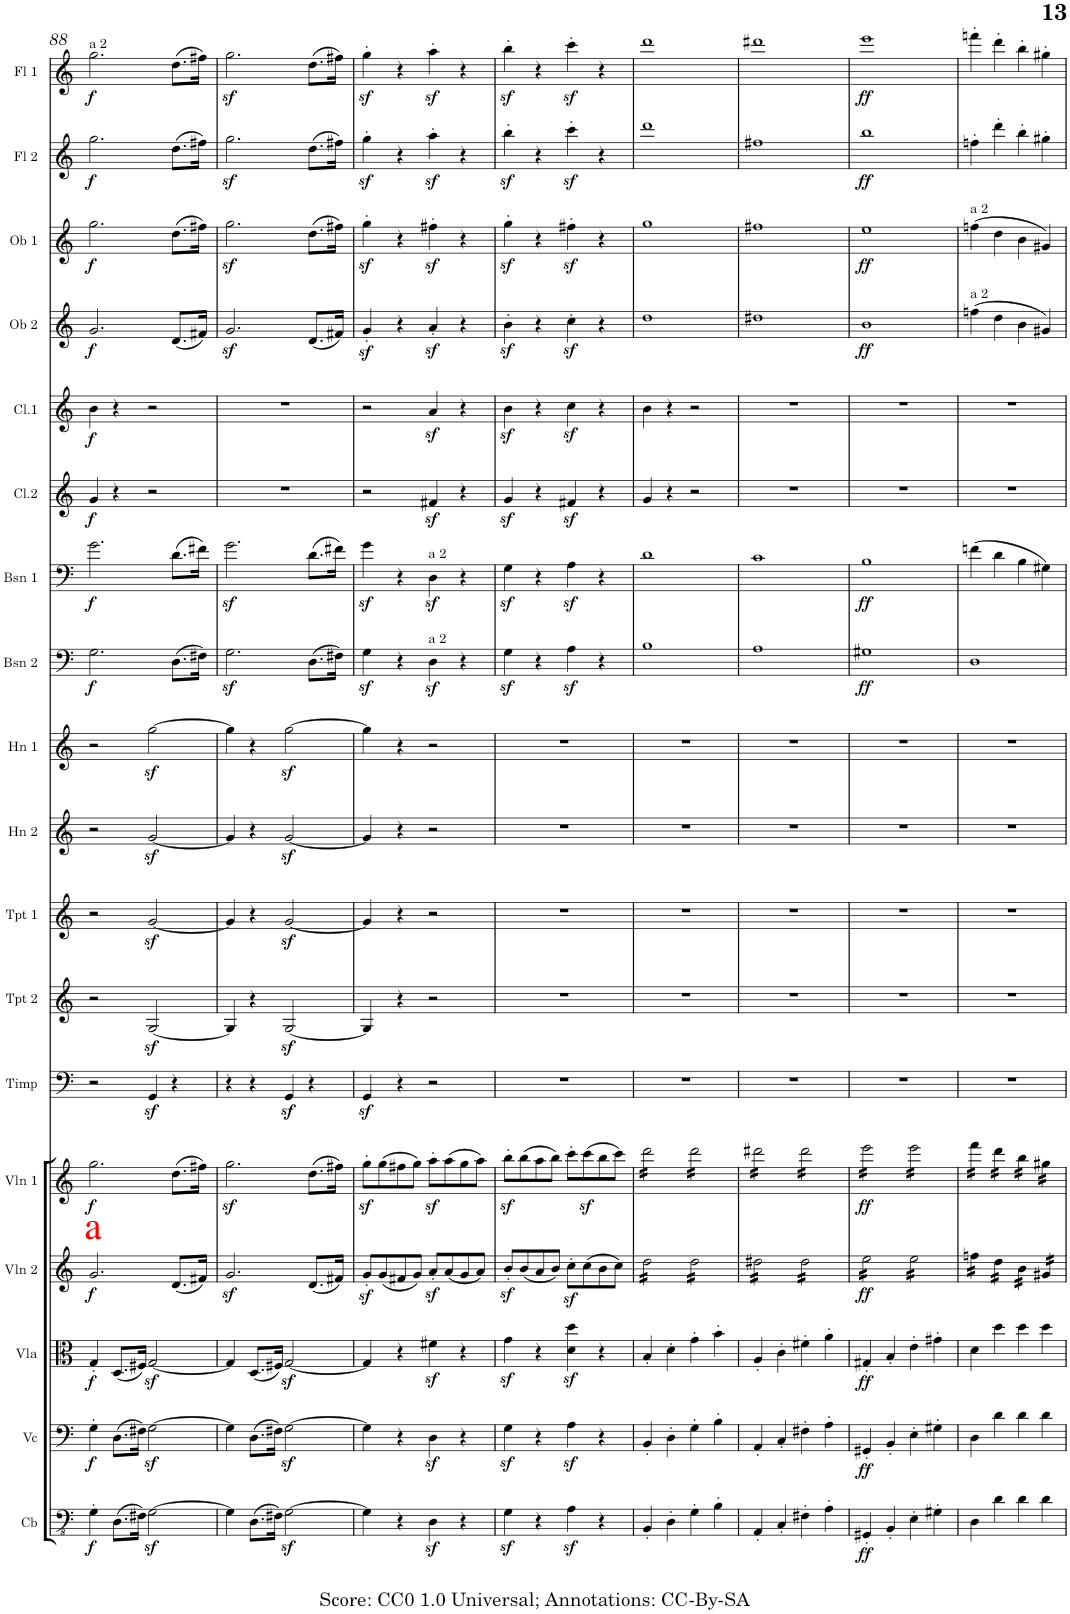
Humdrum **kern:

**kern	**dynam	**kern	**dynam	**kern	**dynam	**kern	**dynam	**kern	**text	**dynam	**kern	**kern	**kern	**kern	**kern	**kern	**dynam	**kern	**dynam	**kern	**dynam	**kern	**dynam	**kern	**dynam	**kern	**dynam	**kern	**dynam	**kern	**dynam
*part18	*part18	*part17	*part17	*part16	*part16	*part15	*part15	*part14	*part14	*part14	*part13	*part12	*part11	*part10	*part9	*part8	*part8	*part7	*part7	*part6	*part6	*part5	*part5	*part4	*part4	*part3	*part3	*part2	*part2	*part1	*part1
*staff18	*staff18	*staff17	*staff17	*staff16	*staff16	*staff15	*staff15	*staff14	*staff14	*staff14	*staff13	*staff12	*staff11	*staff10	*staff9	*staff8	*staff8	*staff7	*staff7	*staff6	*staff6	*staff5	*staff5	*staff4	*staff4	*staff3	*staff3	*staff2	*staff2	*staff1	*staff1
*I"Contrabass	*	*I"Violoncello	*	*I"Viola	*	*I"Violin 2	*	*I"Violin 1	*	*	*I"Timpani	*I"C Trumpet 2	*I"C Trumpet 1	*I"C Horn 2	*I"C Horn 1	*I"Bassoon 2	*	*I"Bassoon 1	*	*I"C Clarinet 2	*	*I"C Clarinet 1	*	*I"Oboe 2	*	*I"Oboe 1	*	*I"Flute 2	*	*I"Flute 1	*
*I'Cb	*	*I'Vc	*	*I'Vla	*	*I'Vln 2	*	*I'Vln 1	*	*	*I'Timp	*I'Tpt 2	*I'Tpt 1	*I'Hn 2	*I'Hn 1	*I'Bsn 2	*	*I'Bsn 1	*	*I'Cl.2	*	*I'Cl.1	*	*I'Ob 2	*	*I'Ob 1	*	*I'Fl 2	*	*I'Fl 1	*
!!LO:PB:g=z
*clefFv4	*	*clefF4	*	*clefC3	*	*clefG2	*	*clefG2	*	*	*clefF4	*clefG2	*clefG2	*clefG2	*clefG2	*clefF4	*	*clefF4	*	*clefG2	*	*clefG2	*	*clefG2	*	*clefG2	*	*clefG2	*	*clefG2	*
*	*	*	*	*	*	*	*	*	*	*	*	*	*	*Trd7c12	*Trd7c12	*	*	*	*	*Trd1c2	*	*Trd1c2	*	*	*	*	*	*	*	*	*
*k[]	*	*k[]	*	*k[]	*	*k[]	*	*k[]	*	*	*k[]	*k[]	*k[]	*k[]	*k[]	*k[]	*	*k[]	*	*k[]	*	*k[]	*	*k[]	*	*k[]	*	*k[]	*	*k[]	*
*M2/2	*	*M2/2	*	*M2/2	*	*M2/2	*	*M2/2	*	*	*M2/2	*M2/2	*M2/2	*M2/2	*M2/2	*M2/2	*	*M2/2	*	*M2/2	*	*M2/2	*	*M2/2	*	*M2/2	*	*M2/2	*	*M2/2	*
*met(c|)	*	*met(c|)	*	*met(c|)	*	*met(c|)	*	*met(c|)	*	*	*met(c|)	*met(c|)	*met(c|)	*met(c|)	*met(c|)	*met(c|)	*	*met(c|)	*	*met(c|)	*	*met(c|)	*	*met(c|)	*	*met(c|)	*	*met(c|)	*	*met(c|)	*
=88	=88	=88	=88	=88	=88	=88	=88	=88	=88	=88	=88	=88	=88	=88	=88	=88	=88	=88	=88	=88	=88	=88	=88	=88	=88	=88	=88	=88	=88	=88	=88
!	!	!	!	!	!	!	!	!	!	!	!	!	!	!	!	!	!	!	!	!	!	!	!	!	!	!	!	!	!	!LO:TX:a:t=a 2	!
!	!LO:DY:b	!	!LO:DY:b	!	!LO:DY:b	!	!LO:DY:b	!	!LO:LY:b:color=#FF0000	!LO:DY:b	!	!	!	!	!	!	!LO:DY:b	!	!LO:DY:b	!	!LO:DY:b	!	!LO:DY:b	!	!LO:DY:b	!	!LO:DY:b	!	!LO:DY:b	!	!LO:DY:b
4GG'\	f	4G'\	f	4G'/	f	2.g/	f	2.gg\	a	f	2r	2r	2r	2r	2r	2.G\	f	2.g\	f	4g/	f	4b\	f	2.g/	f	2.gg\	f	2.gg\	f	2.gg\	f
(8.DD\L	.	(8.D\L	.	(8.D/L	.	.	.	.	.	.	.	.	.	.	.	.	.	.	.	4r	.	4r	.	.	.	.	.	.	.	.	.
16FF#X\Jk)	.	16F#X\Jk)	.	16F#X/Jk)	.	.	.	.	.	.	.	.	.	.	.	.	.	.	.	.	.	.	.	.	.	.	.	.	.	.	.
[2GGz<\	.	[2Gz<\	.	[2Gz</	.	.	.	.	.	.	4GGz</	[2Gz</	[2gz</	[2gz</	[2ggz<\	.	.	.	.	2r	.	2r	.	.	.	.	.	.	.	.	.
.	.	.	.	.	.	(8.d/L	.	(8.dd\L	.	.	4r	.	.	.	.	(8.D\L	.	(8.d\L	.	.	.	.	.	(8.d/L	.	(8.dd\L	.	(8.dd\L	.	(8.dd\L	.
.	.	.	.	.	.	16f#X/Jk)	.	16ff#X\Jk)	.	.	.	.	.	.	.	16F#X\Jk)	.	16f#X\Jk)	.	.	.	.	.	16f#X/Jk)	.	16ff#X\Jk)	.	16ff#X\Jk)	.	16ff#X\Jk)	.
=89	=89	=89	=89	=89	=89	=89	=89	=89	=89	=89	=89	=89	=89	=89	=89	=89	=89	=89	=89	=89	=89	=89	=89	=89	=89	=89	=89	=89	=89	=89	=89
4GG\]	.	4G\]	.	4G/]	.	2.gz</	.	2.ggz<\	.	.	4r	4G/]	4g/]	4g/]	4gg\]	2.Gz<\	.	2.gz<\	.	1r	.	1r	.	2.gz</	.	2.ggz<\	.	2.ggz<\	.	2.ggz<\	.
(8.DD\L	.	(8.D\L	.	(8.D/L	.	.	.	.	.	.	4r	4r	4r	4r	4r	.	.	.	.	.	.	.	.	.	.	.	.	.	.	.	.
16FF#X\Jk)	.	16F#X\Jk)	.	16F#X/Jk)	.	.	.	.	.	.	.	.	.	.	.	.	.	.	.	.	.	.	.	.	.	.	.	.	.	.	.
[2GGz<\	.	[2Gz<\	.	[2Gz</	.	.	.	.	.	.	4GGz</	[2Gz</	[2gz</	[2gz</	[2ggz<\	.	.	.	.	.	.	.	.	.	.	.	.	.	.	.	.
.	.	.	.	.	.	(8.d/L	.	(8.dd\L	.	.	4r	.	.	.	.	(8.D\L	.	(8.d\L	.	.	.	.	.	(8.d/L	.	(8.dd\L	.	(8.dd\L	.	(8.dd\L	.
.	.	.	.	.	.	16f#X/Jk)	.	16ff#X\Jk)	.	.	.	.	.	.	.	16F#X\Jk)	.	16f#X\Jk)	.	.	.	.	.	16f#X/Jk)	.	16ff#X\Jk)	.	16ff#X\Jk)	.	16ff#X\Jk)	.
=90	=90	=90	=90	=90	=90	=90	=90	=90	=90	=90	=90	=90	=90	=90	=90	=90	=90	=90	=90	=90	=90	=90	=90	=90	=90	=90	=90	=90	=90	=90	=90
4GG\]	.	4G\]	.	4G/]	.	8gz<'/L	.	8ggz<'\L	.	.	4GGz</	4G/]	4g/]	4g/]	4gg\]	4Gz<\	.	4gz<\	.	2r	.	2r	.	4gz<'/	.	4ggz<'\	.	4ggz<'\	.	4ggz<'\	.
.	.	.	.	.	.	(8g/	.	(8gg\	.	.	.	.	.	.	.	.	.	.	.	.	.	.	.	.	.	.	.	.	.	.	.
4r	.	4r	.	4r	.	8f#X/	.	8ff#X\	.	.	4r	4r	4r	4r	4r	4r	.	4r	.	.	.	.	.	4r	.	4r	.	4r	.	4r	.
.	.	.	.	.	.	8g/J)	.	8gg\J)	.	.	.	.	.	.	.	.	.	.	.	.	.	.	.	.	.	.	.	.	.	.	.
!	!	!	!	!	!	!	!	!	!	!	!	!	!	!	!	!	!	!LO:TX:a:t=a 2	!	!	!	!	!	!	!	!	!	!	!	!	!
!	!	!	!	!	!	!	!	!	!	!	!	!	!	!	!	!LO:TX:a:t=a 2	!	!	!	!	!	!	!	!	!	!	!	!	!	!	!
4DDz<\	.	4Dz<\	.	4f#Xz<\	.	8az<'/L	.	8aaz<'\L	.	.	2r	2r	2r	2r	2r	4Dz<\	.	4Dz<\	.	4f#Xz</	.	4az</	.	4az<'/	.	4ff#Xz<'\	.	4aaz<'\	.	4aaz<'\	.
.	.	.	.	.	.	(8a/	.	(8aa\	.	.	.	.	.	.	.	.	.	.	.	.	.	.	.	.	.	.	.	.	.	.	.
4r	.	4r	.	4r	.	8g/	.	8gg\	.	.	.	.	.	.	.	4r	.	4r	.	4r	.	4r	.	4r	.	4r	.	4r	.	4r	.
.	.	.	.	.	.	8a/J)	.	8aa\J)	.	.	.	.	.	.	.	.	.	.	.	.	.	.	.	.	.	.	.	.	.	.	.
=91	=91	=91	=91	=91	=91	=91	=91	=91	=91	=91	=91	=91	=91	=91	=91	=91	=91	=91	=91	=91	=91	=91	=91	=91	=91	=91	=91	=91	=91	=91	=91
4GGz<\	.	4Gz<\	.	4gz<\	.	8bz<'/L	.	8bbz<'\L	.	.	1r	1r	1r	1r	1r	4Gz<\	.	4Gz<\	.	4gz</	.	4bz<\	.	4bz<'\	.	4ggz<'\	.	4bbz<'\	.	4bbz<'\	.
.	.	.	.	.	.	(8b/	.	(8bb\	.	.	.	.	.	.	.	.	.	.	.	.	.	.	.	.	.	.	.	.	.	.	.
4r	.	4r	.	4r	.	8a/	.	8aa\	.	.	.	.	.	.	.	4r	.	4r	.	4r	.	4r	.	4r	.	4r	.	4r	.	4r	.
.	.	.	.	.	.	8b/J)	.	8bb\J)	.	.	.	.	.	.	.	.	.	.	.	.	.	.	.	.	.	.	.	.	.	.	.
4AAz<\	.	4Az<\	.	4d\z< 4dd\z<	.	8ccz<'\L	.	8ccc'\L	.	.	.	.	.	.	.	4Az<\	.	4Az<\	.	4f#Xz</	.	4ccz<\	.	4ccz<'\	.	4ff#Xz<'\	.	4cccz<'\	.	4cccz<'\	.
.	.	.	.	.	.	(8cc\	.	(8cccz<\	.	.	.	.	.	.	.	.	.	.	.	.	.	.	.	.	.	.	.	.	.	.	.
4r	.	4r	.	4r	.	8b\	.	8bb\	.	.	.	.	.	.	.	4r	.	4r	.	4r	.	4r	.	4r	.	4r	.	4r	.	4r	.
.	.	.	.	.	.	8cc\J)	.	8ccc\J)	.	.	.	.	.	.	.	.	.	.	.	.	.	.	.	.	.	.	.	.	.	.	.
=92	=92	=92	=92	=92	=92	=92	=92	=92	=92	=92	=92	=92	=92	=92	=92	=92	=92	=92	=92	=92	=92	=92	=92	=92	=92	=92	=92	=92	=92	=92	=92
*	*	*	*	*	*	*tremolo	*	*	*	*	*	*	*	*	*	*	*	*	*	*	*	*	*	*	*	*	*	*	*	*	*
*	*	*	*	*	*	*	*	*tremolo	*	*	*	*	*	*	*	*	*	*	*	*	*	*	*	*	*	*	*	*	*	*	*
4BBB'/	.	4BB'/	.	4B'/	.	16dd\LL	.	16ddd\LL	.	.	1r	1r	1r	1r	1r	1B	.	1d	.	4g/	.	4b\	.	1dd	.	1gg	.	1ddd	.	1ddd	.
.	.	.	.	.	.	16dd\	.	16ddd\	.	.	.	.	.	.	.	.	.	.	.	.	.	.	.	.	.	.	.	.	.	.	.
.	.	.	.	.	.	16dd\	.	16ddd\	.	.	.	.	.	.	.	.	.	.	.	.	.	.	.	.	.	.	.	.	.	.	.
.	.	.	.	.	.	16dd\	.	16ddd\	.	.	.	.	.	.	.	.	.	.	.	.	.	.	.	.	.	.	.	.	.	.	.
4DD'\	.	4D'\	.	4d'\	.	16dd\	.	16ddd\	.	.	.	.	.	.	.	.	.	.	.	4r	.	4r	.	.	.	.	.	.	.	.	.
.	.	.	.	.	.	16dd\	.	16ddd\	.	.	.	.	.	.	.	.	.	.	.	.	.	.	.	.	.	.	.	.	.	.	.
.	.	.	.	.	.	16dd\	.	16ddd\	.	.	.	.	.	.	.	.	.	.	.	.	.	.	.	.	.	.	.	.	.	.	.
.	.	.	.	.	.	16dd\JJ	.	16ddd\JJ	.	.	.	.	.	.	.	.	.	.	.	.	.	.	.	.	.	.	.	.	.	.	.
4GG'\	.	4G'\	.	4g'\	.	16dd\LL	.	16ddd\LL	.	.	.	.	.	.	.	.	.	.	.	2r	.	2r	.	.	.	.	.	.	.	.	.
.	.	.	.	.	.	16dd\	.	16ddd\	.	.	.	.	.	.	.	.	.	.	.	.	.	.	.	.	.	.	.	.	.	.	.
.	.	.	.	.	.	16dd\	.	16ddd\	.	.	.	.	.	.	.	.	.	.	.	.	.	.	.	.	.	.	.	.	.	.	.
.	.	.	.	.	.	16dd\	.	16ddd\	.	.	.	.	.	.	.	.	.	.	.	.	.	.	.	.	.	.	.	.	.	.	.
4BB'\	.	4B'\	.	4b'\	.	16dd\	.	16ddd\	.	.	.	.	.	.	.	.	.	.	.	.	.	.	.	.	.	.	.	.	.	.	.
.	.	.	.	.	.	16dd\	.	16ddd\	.	.	.	.	.	.	.	.	.	.	.	.	.	.	.	.	.	.	.	.	.	.	.
.	.	.	.	.	.	16dd\	.	16ddd\	.	.	.	.	.	.	.	.	.	.	.	.	.	.	.	.	.	.	.	.	.	.	.
.	.	.	.	.	.	16dd\JJ	.	16ddd\JJ	.	.	.	.	.	.	.	.	.	.	.	.	.	.	.	.	.	.	.	.	.	.	.
=93	=93	=93	=93	=93	=93	=93	=93	=93	=93	=93	=93	=93	=93	=93	=93	=93	=93	=93	=93	=93	=93	=93	=93	=93	=93	=93	=93	=93	=93	=93	=93
4AAA'/	.	4AA'/	.	4A'/	.	16dd#X\LL	.	16ddd#X\LL	.	.	1r	1r	1r	1r	1r	1A	.	1c	.	1r	.	1r	.	1dd#X	.	1ff#X	.	1ff#X	.	1ddd#X	.
.	.	.	.	.	.	16dd#X\	.	16ddd#X\	.	.	.	.	.	.	.	.	.	.	.	.	.	.	.	.	.	.	.	.	.	.	.
.	.	.	.	.	.	16dd#X\	.	16ddd#X\	.	.	.	.	.	.	.	.	.	.	.	.	.	.	.	.	.	.	.	.	.	.	.
.	.	.	.	.	.	16dd#X\	.	16ddd#X\	.	.	.	.	.	.	.	.	.	.	.	.	.	.	.	.	.	.	.	.	.	.	.
4CC'/	.	4C'/	.	4c'\	.	16dd#X\	.	16ddd#X\	.	.	.	.	.	.	.	.	.	.	.	.	.	.	.	.	.	.	.	.	.	.	.
.	.	.	.	.	.	16dd#X\	.	16ddd#X\	.	.	.	.	.	.	.	.	.	.	.	.	.	.	.	.	.	.	.	.	.	.	.
.	.	.	.	.	.	16dd#X\	.	16ddd#X\	.	.	.	.	.	.	.	.	.	.	.	.	.	.	.	.	.	.	.	.	.	.	.
.	.	.	.	.	.	16dd#X\JJ	.	16ddd#X\JJ	.	.	.	.	.	.	.	.	.	.	.	.	.	.	.	.	.	.	.	.	.	.	.
4FF#X'\	.	4F#X'\	.	4f#X'\	.	16dd#\LL	.	16ddd#\LL	.	.	.	.	.	.	.	.	.	.	.	.	.	.	.	.	.	.	.	.	.	.	.
.	.	.	.	.	.	16dd#\	.	16ddd#\	.	.	.	.	.	.	.	.	.	.	.	.	.	.	.	.	.	.	.	.	.	.	.
.	.	.	.	.	.	16dd#\	.	16ddd#\	.	.	.	.	.	.	.	.	.	.	.	.	.	.	.	.	.	.	.	.	.	.	.
.	.	.	.	.	.	16dd#\	.	16ddd#\	.	.	.	.	.	.	.	.	.	.	.	.	.	.	.	.	.	.	.	.	.	.	.
4AA'\	.	4A'\	.	4a'\	.	16dd#\	.	16ddd#\	.	.	.	.	.	.	.	.	.	.	.	.	.	.	.	.	.	.	.	.	.	.	.
.	.	.	.	.	.	16dd#\	.	16ddd#\	.	.	.	.	.	.	.	.	.	.	.	.	.	.	.	.	.	.	.	.	.	.	.
.	.	.	.	.	.	16dd#\	.	16ddd#\	.	.	.	.	.	.	.	.	.	.	.	.	.	.	.	.	.	.	.	.	.	.	.
.	.	.	.	.	.	16dd#\JJ	.	16ddd#\JJ	.	.	.	.	.	.	.	.	.	.	.	.	.	.	.	.	.	.	.	.	.	.	.
=94	=94	=94	=94	=94	=94	=94	=94	=94	=94	=94	=94	=94	=94	=94	=94	=94	=94	=94	=94	=94	=94	=94	=94	=94	=94	=94	=94	=94	=94	=94	=94
!	!LO:DY:b	!	!LO:DY:b	!	!LO:DY:b	!	!LO:DY:b	!	!	!LO:DY:b	!	!	!	!	!	!	!LO:DY:b	!	!LO:DY:b	!	!	!	!	!	!LO:DY:b	!	!LO:DY:b	!	!LO:DY:b	!	!LO:DY:b
4GGG#X'/	ff	4GG#X'/	ff	4G#X'/	ff	16ee\LL	ff	16eee\LL	.	ff	1r	1r	1r	1r	1r	1G#X	ff	1B	ff	1r	.	1r	.	1b	ff	1ee	ff	1bb	ff	1eee	ff
.	.	.	.	.	.	16ee\	.	16eee\	.	.	.	.	.	.	.	.	.	.	.	.	.	.	.	.	.	.	.	.	.	.	.
.	.	.	.	.	.	16ee\	.	16eee\	.	.	.	.	.	.	.	.	.	.	.	.	.	.	.	.	.	.	.	.	.	.	.
.	.	.	.	.	.	16ee\	.	16eee\	.	.	.	.	.	.	.	.	.	.	.	.	.	.	.	.	.	.	.	.	.	.	.
4BBB'/	.	4BB'/	.	4B'/	.	16ee\	.	16eee\	.	.	.	.	.	.	.	.	.	.	.	.	.	.	.	.	.	.	.	.	.	.	.
.	.	.	.	.	.	16ee\	.	16eee\	.	.	.	.	.	.	.	.	.	.	.	.	.	.	.	.	.	.	.	.	.	.	.
.	.	.	.	.	.	16ee\	.	16eee\	.	.	.	.	.	.	.	.	.	.	.	.	.	.	.	.	.	.	.	.	.	.	.
.	.	.	.	.	.	16ee\JJ	.	16eee\JJ	.	.	.	.	.	.	.	.	.	.	.	.	.	.	.	.	.	.	.	.	.	.	.
4EE'\	.	4E'\	.	4e'\	.	16ee\LL	.	16eee\LL	.	.	.	.	.	.	.	.	.	.	.	.	.	.	.	.	.	.	.	.	.	.	.
.	.	.	.	.	.	16ee\	.	16eee\	.	.	.	.	.	.	.	.	.	.	.	.	.	.	.	.	.	.	.	.	.	.	.
.	.	.	.	.	.	16ee\	.	16eee\	.	.	.	.	.	.	.	.	.	.	.	.	.	.	.	.	.	.	.	.	.	.	.
.	.	.	.	.	.	16ee\	.	16eee\	.	.	.	.	.	.	.	.	.	.	.	.	.	.	.	.	.	.	.	.	.	.	.
4GG#X'\	.	4G#X'\	.	4g#X'\	.	16ee\	.	16eee\	.	.	.	.	.	.	.	.	.	.	.	.	.	.	.	.	.	.	.	.	.	.	.
.	.	.	.	.	.	16ee\	.	16eee\	.	.	.	.	.	.	.	.	.	.	.	.	.	.	.	.	.	.	.	.	.	.	.
.	.	.	.	.	.	16ee\	.	16eee\	.	.	.	.	.	.	.	.	.	.	.	.	.	.	.	.	.	.	.	.	.	.	.
.	.	.	.	.	.	16ee\JJ	.	16eee\JJ	.	.	.	.	.	.	.	.	.	.	.	.	.	.	.	.	.	.	.	.	.	.	.
=95	=95	=95	=95	=95	=95	=95	=95	=95	=95	=95	=95	=95	=95	=95	=95	=95	=95	=95	=95	=95	=95	=95	=95	=95	=95	=95	=95	=95	=95	=95	=95
!	!	!	!	!	!	!	!	!	!	!	!	!	!	!	!	!	!	!	!	!	!	!	!	!	!	!LO:TX:a:t=a 2	!	!	!	!	!
!	!	!	!	!	!	!	!	!	!	!	!	!	!	!	!	!	!	!	!	!	!	!	!	!LO:TX:a:t=a 2	!	!	!	!	!	!	!
4DD\	.	4D\	.	4d\	.	16ffn\LL	.	16fff\LL	.	.	1r	1r	1r	1r	1r	1D	.	(4fn\	.	1r	.	1r	.	(4ffn\	.	(4ffn\	.	4ffn'\	.	4fffn'\	.
.	.	.	.	.	.	16ffn\	.	16fff\	.	.	.	.	.	.	.	.	.	.	.	.	.	.	.	.	.	.	.	.	.	.	.
.	.	.	.	.	.	16ffn\	.	16fff\	.	.	.	.	.	.	.	.	.	.	.	.	.	.	.	.	.	.	.	.	.	.	.
.	.	.	.	.	.	16ffn\JJ	.	16fff\JJ	.	.	.	.	.	.	.	.	.	.	.	.	.	.	.	.	.	.	.	.	.	.	.
4D\	.	4d\	.	4dd\	.	16dd\LL	.	16ddd\LL	.	.	.	.	.	.	.	.	.	4d\	.	.	.	.	.	4dd\	.	4dd\	.	4ddd'\	.	4ddd'\	.
.	.	.	.	.	.	16dd\	.	16ddd\	.	.	.	.	.	.	.	.	.	.	.	.	.	.	.	.	.	.	.	.	.	.	.
.	.	.	.	.	.	16dd\	.	16ddd\	.	.	.	.	.	.	.	.	.	.	.	.	.	.	.	.	.	.	.	.	.	.	.
.	.	.	.	.	.	16dd\JJ	.	16ddd\JJ	.	.	.	.	.	.	.	.	.	.	.	.	.	.	.	.	.	.	.	.	.	.	.
4D\	.	4d\	.	4dd\	.	16b\LL	.	16bb\LL	.	.	.	.	.	.	.	.	.	4B\	.	.	.	.	.	4b\	.	4b\	.	4bb'\	.	4bb'\	.
.	.	.	.	.	.	16b\	.	16bb\	.	.	.	.	.	.	.	.	.	.	.	.	.	.	.	.	.	.	.	.	.	.	.
.	.	.	.	.	.	16b\	.	16bb\	.	.	.	.	.	.	.	.	.	.	.	.	.	.	.	.	.	.	.	.	.	.	.
.	.	.	.	.	.	16b\JJ	.	16bb\JJ	.	.	.	.	.	.	.	.	.	.	.	.	.	.	.	.	.	.	.	.	.	.	.
4D\	.	4d\	.	4dd\	.	16g#X/LL	.	16gg#X\LL	.	.	.	.	.	.	.	.	.	4G#X\)	.	.	.	.	.	4g#X/)	.	4g#X/)	.	4gg#X'\	.	4gg#X'\	.
.	.	.	.	.	.	16g#X/	.	16gg#X\	.	.	.	.	.	.	.	.	.	.	.	.	.	.	.	.	.	.	.	.	.	.	.
.	.	.	.	.	.	16g#X/	.	16gg#X\	.	.	.	.	.	.	.	.	.	.	.	.	.	.	.	.	.	.	.	.	.	.	.
.	.	.	.	.	.	16g#X/JJ	.	16gg#X\JJ	.	.	.	.	.	.	.	.	.	.	.	.	.	.	.	.	.	.	.	.	.	.	.
*	*	*	*	*	*	*	*	*Xtremolo	*	*	*	*	*	*	*	*	*	*	*	*	*	*	*	*	*	*	*	*	*	*	*
*	*	*	*	*	*	*Xtremolo	*	*	*	*	*	*	*	*	*	*	*	*	*	*	*	*	*	*	*	*	*	*	*	*	*
=	=	=	=	=	=	=	=	=	=	=	=	=	=	=	=	=	=	=	=	=	=	=	=	=	=	=	=	=	=	=	=
*-	*-	*-	*-	*-	*-	*-	*-	*-	*-	*-	*-	*-	*-	*-	*-	*-	*-	*-	*-	*-	*-	*-	*-	*-	*-	*-	*-	*-	*-	*-	*-
